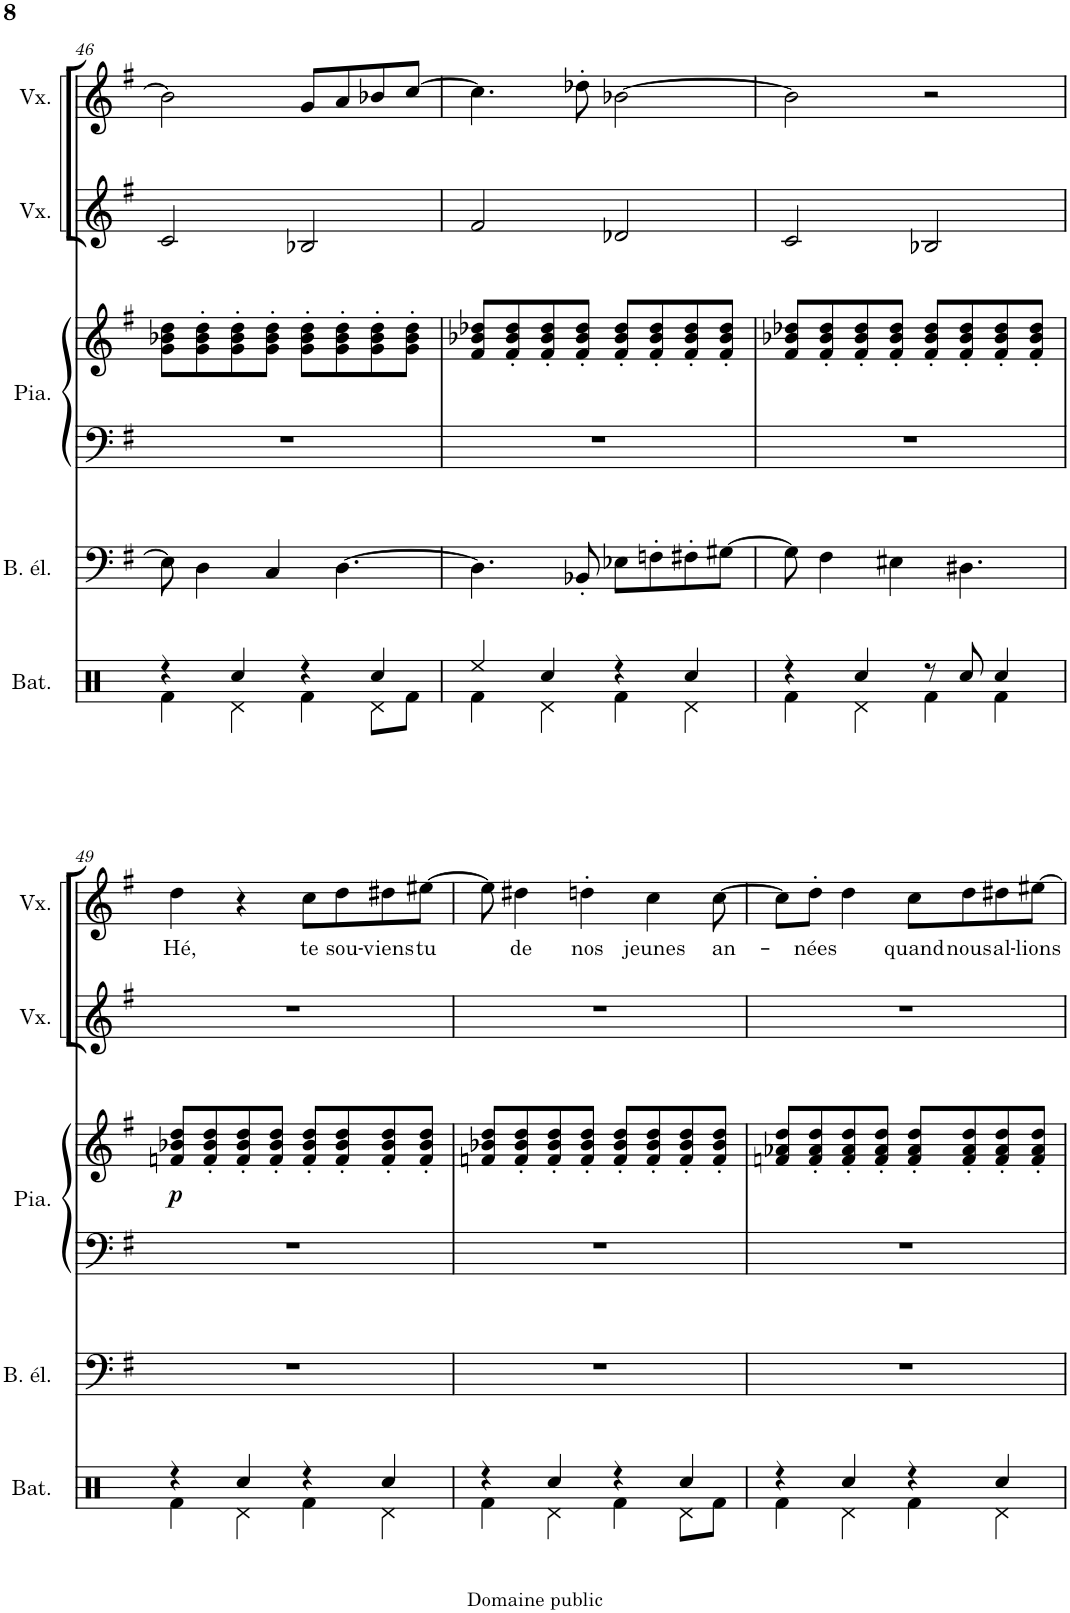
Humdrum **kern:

**kern	**kern	**kern	**kern	**dynam	**kern	**kern	**text
*part5	*part4	*part3	*part3	*part3	*part2	*part1	*part1
*staff6	*staff5	*staff4	*staff3	*staff3/4	*staff2	*staff1	*staff1
*I"Batterie	*I"Basse électrique	*I"Piano	*	*	*I"Voix	*I"Voix	*
*I'Bat.	*I'B. él.	*I'Pia.	*	*	*I'Vx.	*I'Vx.	*
!!LO:PB:g=z
*clefX	*clefF4	*clefF4	*clefG2	*	*clefG2	*clefG2	*
*	*Trd7c12	*	*	*	*	*	*
*k[]	*k[f#]	*k[f#]	*k[f#]	*	*k[f#]	*k[f#]	*
*M4/4	*M4/4	*M4/4	*M4/4	*	*M4/4	*M4/4	*
=46	=46	=46	=46	=46	=46	=46	=46
*^	*	*	*	*	*	*	*
4r	4Rf\	8E-\]	1r	8g\ 8b-X\ 8dd\L	.	2c/	2b-\]	.
.	.	4D\	.	8g\' 8b-\' 8dd\'	.	.	.	.
4Rcc/	4Rd\	.	.	8g\' 8b-\' 8dd\'	.	.	.	.
.	.	4C/	.	8g\' 8b-\' 8dd\'J	.	.	.	.
4r	4Rf\	.	.	8g\' 8b-\' 8dd\'L	.	2B-X/	8g/L	.
.	.	[4.D\	.	8g\' 8b-\' 8dd\'	.	.	8a/	.
4Rcc/	8Rd\L	.	.	8g\' 8b-\' 8dd\'	.	.	8b-X/	.
.	8Rf\J	.	.	8g\' 8b-\' 8dd\'J	.	.	[8cc/J	.
=47	=47	=47	=47	=47	=47	=47	=47	=47
4Ree/	4Rf\	4.D\]	1r	8f#/ 8b-X/ 8dd-X/L	.	2f#/	4.cc\]	.
.	.	.	.	8f#/' 8b-/' 8dd-/'	.	.	.	.
4Rcc/	4Rd\	.	.	8f#/' 8b-/' 8dd-/'	.	.	.	.
.	.	8BB-X'/	.	8f#/' 8b-/' 8dd-/'J	.	.	8dd-X'\	.
4r	4Rf\	8E-X\L	.	8f#/' 8b-/' 8dd-/'L	.	2d-X/	[2b-X\	.
.	.	8Fn'\	.	8f#/' 8b-/' 8dd-/'	.	.	.	.
4Rcc/	4Rd\	8F#X'\	.	8f#/' 8b-/' 8dd-/'	.	.	.	.
.	.	[8G#X\J	.	8f#/' 8b-/' 8dd-/'J	.	.	.	.
=48	=48	=48	=48	=48	=48	=48	=48	=48
4r	4Rf\	8G#\]	1r	8f#/ 8b-X/ 8dd-X/L	.	2c/	2b-\]	.
.	.	4F#\	.	8f#/' 8b-/' 8dd-/'	.	.	.	.
4Rcc/	4Rd\	.	.	8f#/' 8b-/' 8dd-/'	.	.	.	.
.	.	4E#X\	.	8f#/' 8b-/' 8dd-/'J	.	.	.	.
8r	4Rf\	.	.	8f#/' 8b-/' 8dd-/'L	.	2B-X/	2r	.
8Rcc/	.	4.D#X\	.	8f#/' 8b-/' 8dd-/'	.	.	.	.
4Rcc/	4Rf\	.	.	8f#/' 8b-/' 8dd-/'	.	.	.	.
.	.	.	.	8f#/' 8b-/' 8dd-/'J	.	.	.	.
!!LO:LB:g=z
=49	=49	=49	=49	=49	=49	=49	=49	=49
!	!	!	!	!	!LO:DY:b	!	!	!LO:LY:b
4r	4Rf\	1r	1r	8fn/ 8b-X/ 8dd/L	p	1r	4dd\	Hé,
.	.	.	.	8f/' 8b-/' 8dd/'	.	.	.	.
4Rcc/	4Rd\	.	.	8f/' 8b-/' 8dd/'	.	.	4r	.
.	.	.	.	8f/' 8b-/' 8dd/'J	.	.	.	.
!	!	!	!	!	!	!	!	!LO:LY:b
4r	4Rf\	.	.	8f/' 8b-/' 8dd/'L	.	.	8cc\L	te
!	!	!	!	!	!	!	!	!LO:LY:b
.	.	.	.	8f/' 8b-/' 8dd/'	.	.	8dd\	sou-
!	!	!	!	!	!	!	!	!LO:LY:b
4Rcc/	4Rd\	.	.	8f/' 8b-/' 8dd/'	.	.	8dd#X\	-viens
!	!	!	!	!	!	!	!	!LO:LY:b
.	.	.	.	8f/' 8b-/' 8dd/'J	.	.	[8ee#X\J	tu
=50	=50	=50	=50	=50	=50	=50	=50	=50
4r	4Rf\	1r	1r	8fn/ 8b-X/ 8dd/L	.	1r	8ee#\]	.
!	!	!	!	!	!	!	!	!LO:LY:b
.	.	.	.	8f/' 8b-/' 8dd/'	.	.	4dd#X\	de
4Rcc/	4Rd\	.	.	8f/' 8b-/' 8dd/'	.	.	.	.
!	!	!	!	!	!	!	!	!LO:LY:b
.	.	.	.	8f/' 8b-/' 8dd/'J	.	.	4ddn'\	nos
4r	4Rf\	.	.	8f/' 8b-/' 8dd/'L	.	.	.	.
!	!	!	!	!	!	!	!	!LO:LY:b
.	.	.	.	8f/' 8b-/' 8dd/'	.	.	4cc\	jeunes
4Rcc/	8Rd\L	.	.	8f/' 8b-/' 8dd/'	.	.	.	.
!	!	!	!	!	!	!	!	!LO:LY:b
.	8Rf\J	.	.	8f/' 8b-/' 8dd/'J	.	.	[8cc\	an-
=51	=51	=51	=51	=51	=51	=51	=51	=51
4r	4Rf\	1r	1r	8fn/ 8a-X/ 8dd/L	.	1r	8cc\L]	.
!	!	!	!	!	!	!	!	!LO:LY:b
.	.	.	.	8f/' 8a-/' 8dd/'	.	.	8dd'\J	-nées
4Rcc/	4Rd\	.	.	8f/' 8a-/' 8dd/'	.	.	4dd\	.
.	.	.	.	8f/' 8a-/' 8dd/'J	.	.	.	.
!	!	!	!	!	!	!	!	!LO:LY:b
4r	4Rf\	.	.	8f/' 8a-/' 8dd/'L	.	.	8cc\L	quand
!	!	!	!	!	!	!	!	!LO:LY:b
.	.	.	.	8f/' 8a-/' 8dd/'	.	.	8dd\	nous
!	!	!	!	!	!	!	!	!LO:LY:b
4Rcc/	4Rd\	.	.	8f/' 8a-/' 8dd/'	.	.	8dd#X\	al-
!	!	!	!	!	!	!	!	!LO:LY:b
.	.	.	.	8f/' 8a-/' 8dd/'J	.	.	[8ee#X\J	-lions
*v	*v	*	*	*	*	*	*	*
=	=	=	=	=	=	=	=
*-	*-	*-	*-	*-	*-	*-	*-
